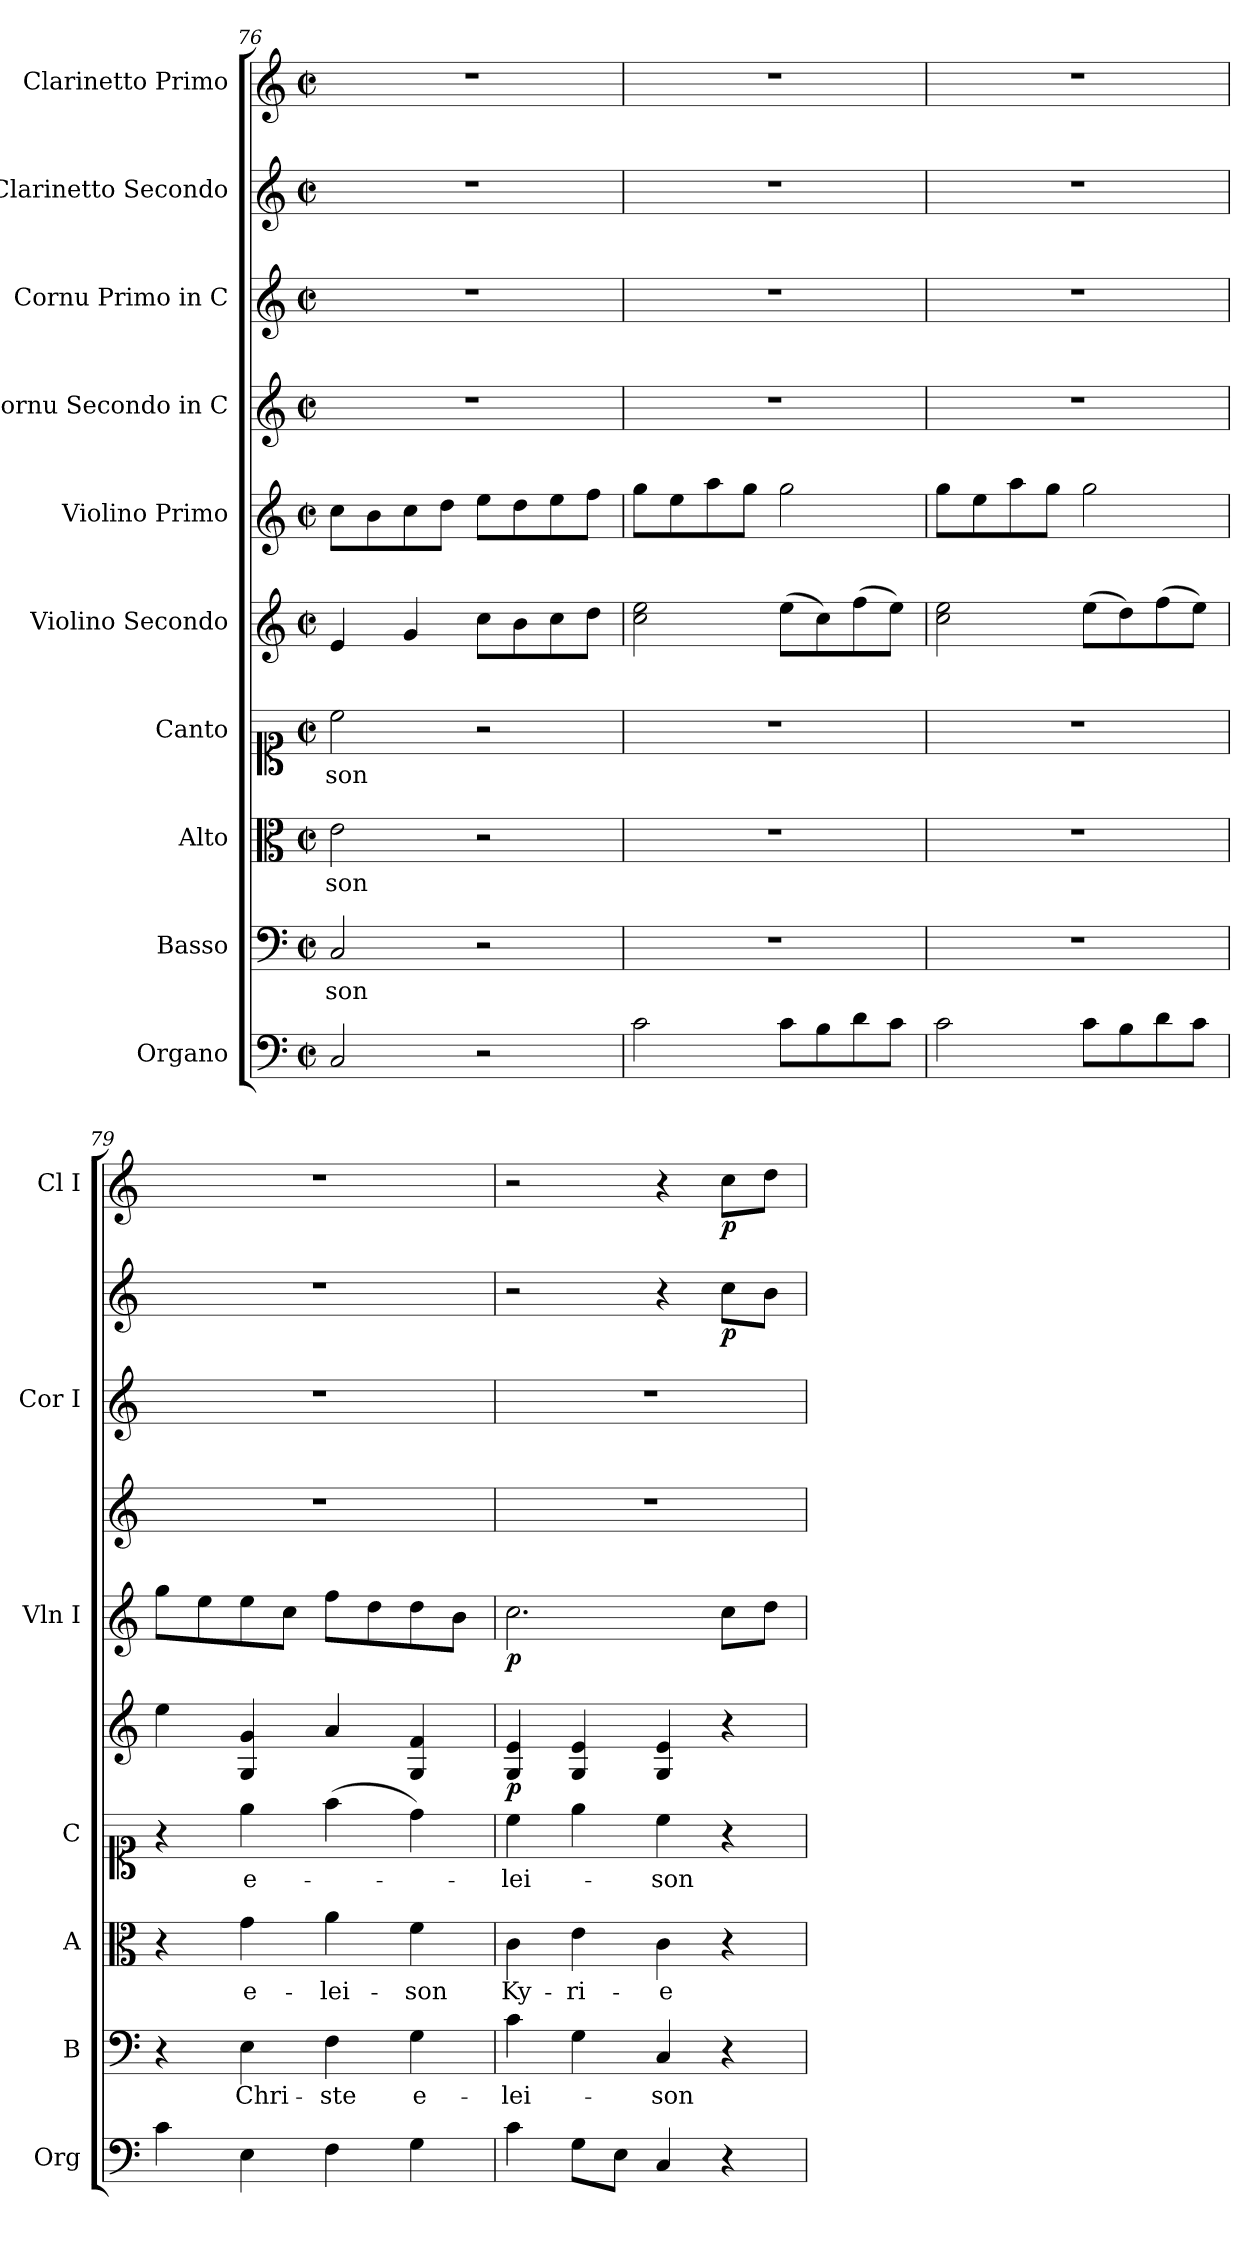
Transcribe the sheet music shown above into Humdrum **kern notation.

**kern	**kern	**text	**kern	**text	**kern	**text	**kern	**dynam	**kern	**dynam	**kern	**kern	**kern	**dynam	**kern	**dynam
*part10	*part9	*part9	*part8	*part8	*part7	*part7	*part6	*part6	*part5	*part5	*part4	*part3	*part2	*part2	*part1	*part1
*staff10	*staff9	*staff9	*staff8	*staff8	*staff7	*staff7	*staff6	*staff6	*staff5	*staff5	*staff4	*staff3	*staff2	*staff2	*staff1	*staff1
*I"Organo	*I"Basso	*	*I"Alto	*	*I"Canto	*	*I"Violino Secondo	*	*I"Violino Primo	*	*I"Cornu Secondo in C	*I"Cornu Primo in C	*I"Clarinetto Secondo	*	*I"Clarinetto Primo	*
*I'Org	*I'B	*	*I'A	*	*I'C	*	*	*	*I'Vln I	*	*	*I'Cor I	*	*	*I'Cl I	*
*clefF4	*clefF4	*	*clefC3	*	*clefC1	*	*clefG2	*	*clefG2	*	*clefG2	*clefG2	*clefG2	*	*clefG2	*
*k[]	*k[]	*	*k[]	*	*k[]	*	*k[]	*	*k[]	*	*k[]	*k[]	*k[]	*	*k[]	*
*M2/2	*M2/2	*	*M2/2	*	*M2/2	*	*M2/2	*	*M2/2	*	*M2/2	*M2/2	*M2/2	*	*M2/2	*
*met(c|)	*met(c|)	*	*met(c|)	*	*met(c|)	*	*met(c|)	*	*met(c|)	*	*met(c|)	*met(c|)	*met(c|)	*	*met(c|)	*
=76	=76	=76	=76	=76	=76	=76	=76	=76	=76	=76	=76	=76	=76	=76	=76	=76
2C	2C	-son	2e	-son	2cc	-son	4e	.	8ccL	.	1r	1r	1r	.	1r	.
.	.	.	.	.	.	.	.	.	8b	.	.	.	.	.	.	.
.	.	.	.	.	.	.	4g	.	8cc	.	.	.	.	.	.	.
.	.	.	.	.	.	.	.	.	8ddJ	.	.	.	.	.	.	.
2r	2r	.	2r	.	2r	.	8ccL	.	8eeL	.	.	.	.	.	.	.
.	.	.	.	.	.	.	8b	.	8dd	.	.	.	.	.	.	.
.	.	.	.	.	.	.	8cc	.	8ee	.	.	.	.	.	.	.
.	.	.	.	.	.	.	8ddJ	.	8ffJ	.	.	.	.	.	.	.
=77	=77	=77	=77	=77	=77	=77	=77	=77	=77	=77	=77	=77	=77	=77	=77	=77
2c	1r	.	1r	.	1r	.	2cc 2ee	.	8ggL	.	1r	1r	1r	.	1r	.
.	.	.	.	.	.	.	.	.	8ee	.	.	.	.	.	.	.
.	.	.	.	.	.	.	.	.	8aa	.	.	.	.	.	.	.
.	.	.	.	.	.	.	.	.	8ggJ	.	.	.	.	.	.	.
8cL	.	.	.	.	.	.	(>8eeL	.	2gg	.	.	.	.	.	.	.
8B	.	.	.	.	.	.	8cc)	.	.	.	.	.	.	.	.	.
8d	.	.	.	.	.	.	(>8ff	.	.	.	.	.	.	.	.	.
8cJ	.	.	.	.	.	.	8eeJ)	.	.	.	.	.	.	.	.	.
=78	=78	=78	=78	=78	=78	=78	=78	=78	=78	=78	=78	=78	=78	=78	=78	=78
2c	1r	.	1r	.	1r	.	2cc 2ee	.	8ggL	.	1r	1r	1r	.	1r	.
.	.	.	.	.	.	.	.	.	8ee	.	.	.	.	.	.	.
.	.	.	.	.	.	.	.	.	8aa	.	.	.	.	.	.	.
.	.	.	.	.	.	.	.	.	8ggJ	.	.	.	.	.	.	.
8cL	.	.	.	.	.	.	(>8eeL	.	2gg	.	.	.	.	.	.	.
8B	.	.	.	.	.	.	8dd)	.	.	.	.	.	.	.	.	.
8d	.	.	.	.	.	.	(>8ff	.	.	.	.	.	.	.	.	.
8cJ	.	.	.	.	.	.	8eeJ)	.	.	.	.	.	.	.	.	.
=79	=79	=79	=79	=79	=79	=79	=79	=79	=79	=79	=79	=79	=79	=79	=79	=79
4c	4r	.	4r	.	4r	.	4ee	.	8ggL	.	1r	1r	1r	.	1r	.
.	.	.	.	.	.	.	.	.	8ee	.	.	.	.	.	.	.
4E	4E	Chri-	4g	e-	4ee	e-	4G 4g	.	8ee	.	.	.	.	.	.	.
.	.	.	.	.	.	.	.	.	8ccJ	.	.	.	.	.	.	.
4F	4F	-ste	4a	-lei-	(>4ff	.	4a	.	8ffL	.	.	.	.	.	.	.
.	.	.	.	.	.	.	.	.	8dd	.	.	.	.	.	.	.
4G	4G	e-	4f	-son	4dd)	.	4G 4f	.	8dd	.	.	.	.	.	.	.
.	.	.	.	.	.	.	.	.	8bJ	.	.	.	.	.	.	.
=80	=80	=80	=80	=80	=80	=80	=80	=80	=80	=80	=80	=80	=80	=80	=80	=80
4c	4c	-lei-	4c	Ky-	4cc	-lei-	4G 4e	p	2.cc	p	1r	1r	2r	.	2r	.
8GL	4G	.	4e	-ri-	4ee	.	4G 4e	.	.	.	.	.	.	.	.	.
8EJ	.	.	.	.	.	.	.	.	.	.	.	.	.	.	.	.
4C	4C	-son	4c	-e	4cc	-son	4G 4e	.	.	.	.	.	4r	.	4r	.
4r	4r	.	4r	.	4r	.	4r	.	8ccL	.	.	.	8ccL	p	8ccL	p
.	.	.	.	.	.	.	.	.	8ddJ	.	.	.	8bJ	.	8ddJ	.
=	=	=	=	=	=	=	=	=	=	=	=	=	=	=	=	=
*-	*-	*-	*-	*-	*-	*-	*-	*-	*-	*-	*-	*-	*-	*-	*-	*-
